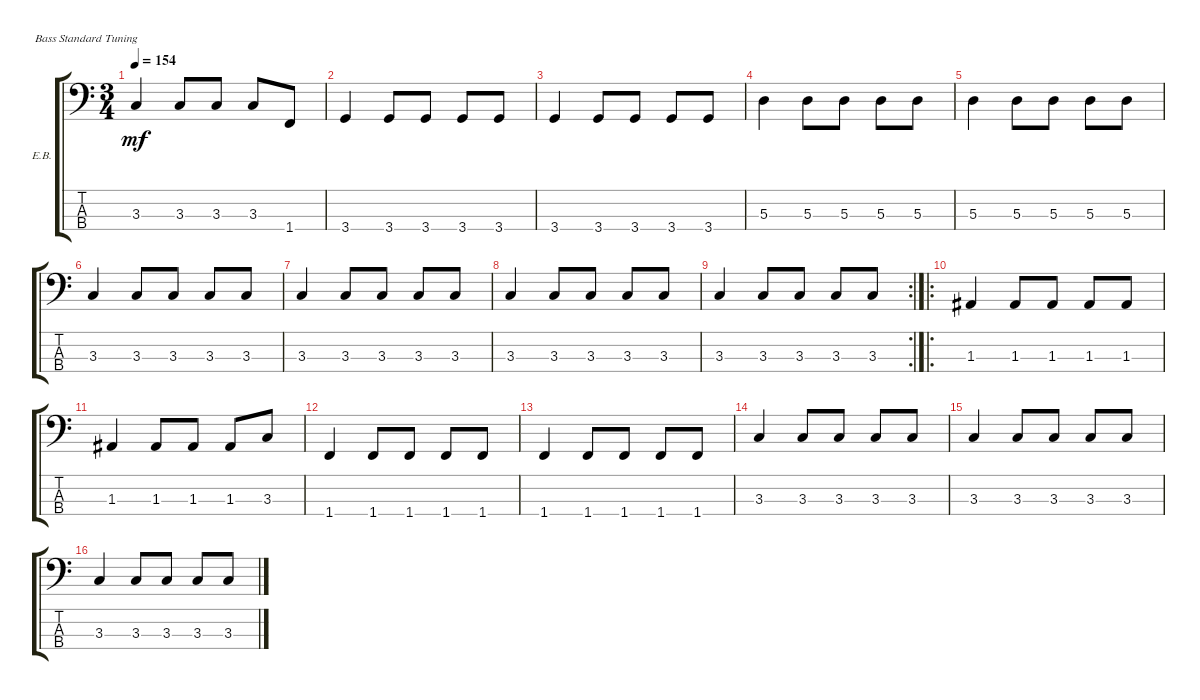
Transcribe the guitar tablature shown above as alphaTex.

\defaultSystemsLayout 4
\bracketExtendMode groupsimilarinstruments
\firstSystemTrackNameOrientation horizontal
\otherSystemsTrackNameOrientation horizontal
\track ("Electric Bass" "E.B.") {multiBarRest instrument electricbassfinger}
\staff {score tabs}
\tuning (G2 D2 A1 E1)
\ts (3 4)
\tempo 154
\clef f4
\ks c
3.3.4{lyrics (0 "") lyrics (1 "") lyrics (2 "") lyrics (3 "") lyrics (4 "") dy mf} 3.3.8{lyrics (0 "") lyrics (1 "") lyrics (2 "") lyrics (3 "") lyrics (4 "")} 3.3.8{lyrics (0 "") lyrics (1 "") lyrics (2 "") lyrics (3 "") lyrics (4 "")} 3.3.8{lyrics (0 "") lyrics (1 "") lyrics (2 "") lyrics (3 "") lyrics (4 "")} 1.4.8{lyrics (0 "") lyrics (1 "") lyrics (2 "") lyrics (3 "") lyrics (4 "")} |
3.4.4 3.4.8 3.4.8 3.4.8 3.4.8 |
3.4.4 3.4.8 3.4.8 3.4.8 3.4.8 |
5.3.4 5.3.8 5.3.8 5.3.8 5.3.8 |
5.3.4 5.3.8 5.3.8 5.3.8 5.3.8 |
3.3.4 3.3.8 3.3.8 3.3.8 3.3.8 |
3.3.4 3.3.8 3.3.8 3.3.8 3.3.8 |
3.3.4 3.3.8 3.3.8 3.3.8 3.3.8 |
\rc 2
3.3.4 3.3.8 3.3.8 3.3.8 3.3.8 |
\ro
1.3.4 1.3.8 1.3.8 1.3.8 1.3.8 |
1.3.4 1.3.8 1.3.8 1.3.8 3.3.8 |
1.4.4 1.4.8 1.4.8 1.4.8 1.4.8 |
1.4.4 1.4.8 1.4.8 1.4.8 1.4.8 |
3.3.4 3.3.8 3.3.8 3.3.8 3.3.8 |
3.3.4 3.3.8 3.3.8 3.3.8 3.3.8 |
3.3.4 3.3.8 3.3.8 3.3.8 3.3.8
